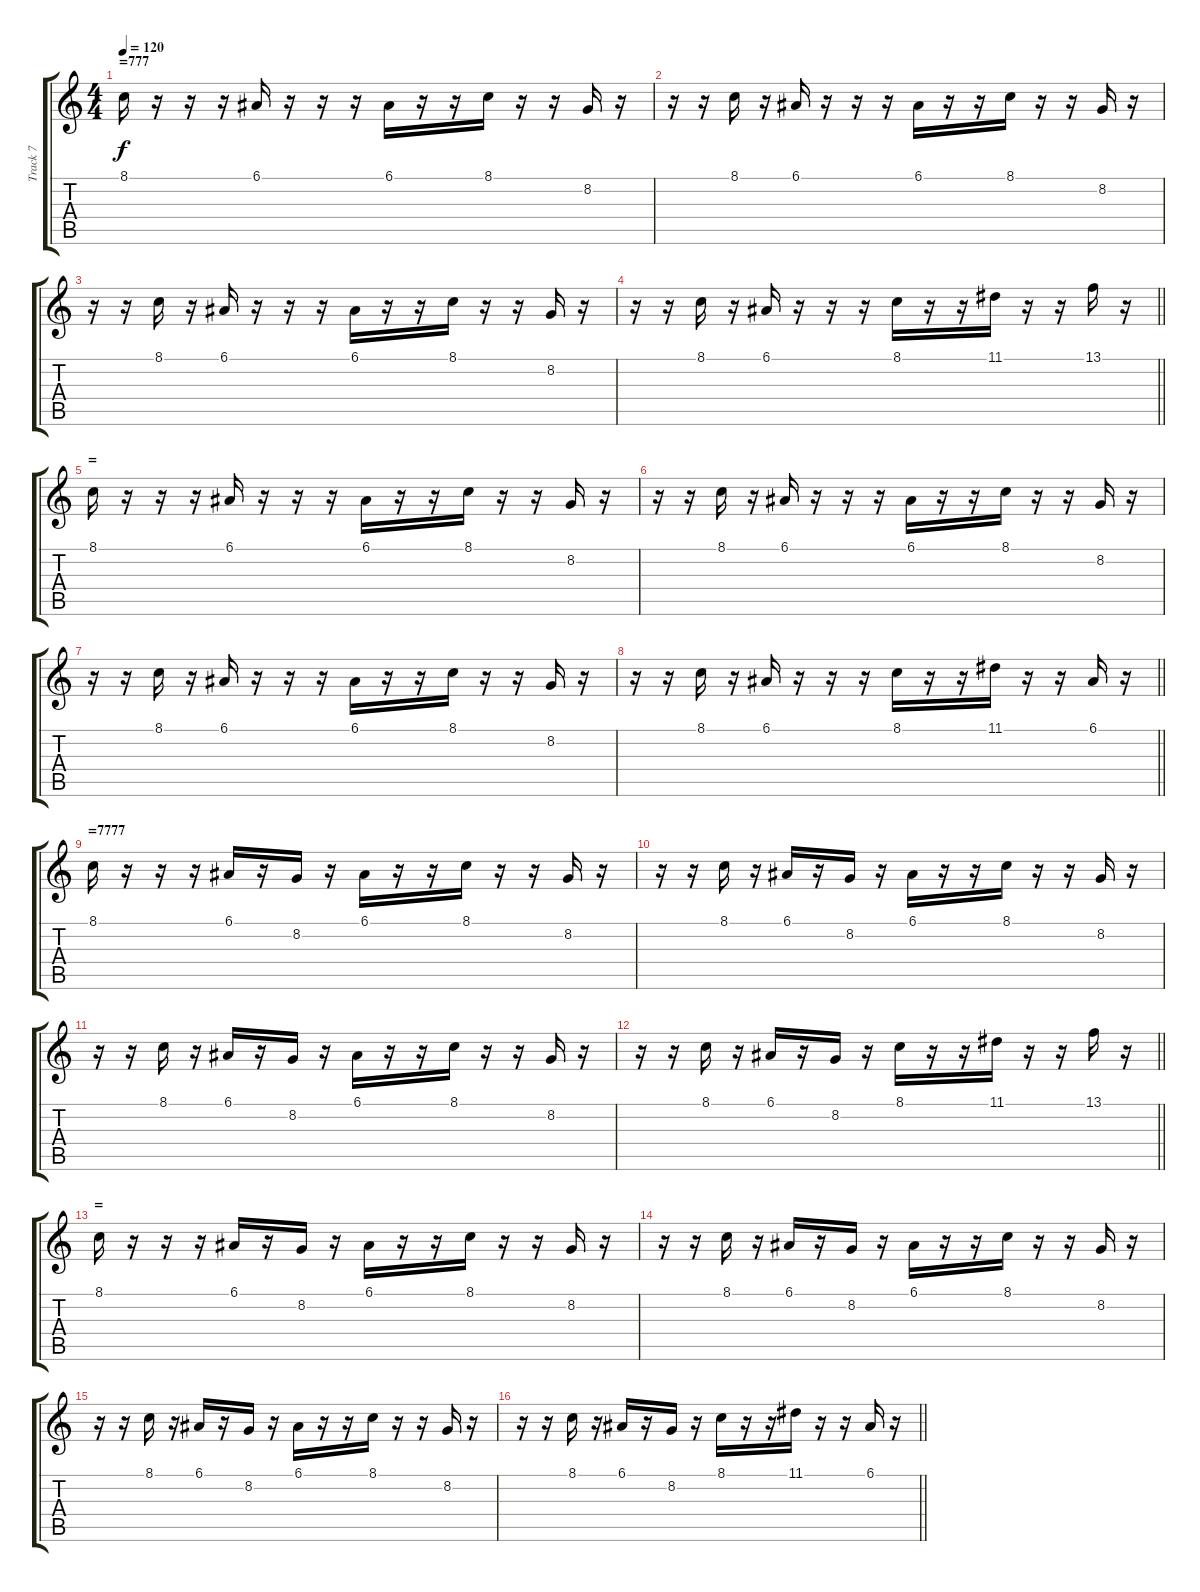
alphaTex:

\track ("Track 7" "Track 7") {instrument lead1square}
\staff {score tabs}
\tuning (E4 B3 G3 D3 A2 E2) {hide}
\ts (4 4)
\section ("" "=777")
\tempo 120
\clef g2
\ks c
8.1.16{dy f} r.16 r.16 r.16 6.1.16 r.16 r.16 r.16 6.1.16 r.16 r.16 8.1.16 r.16 r.16 8.2.16 r.16 |
r.16 r.16 8.1.16 r.16 6.1.16 r.16 r.16 r.16 6.1.16 r.16 r.16 8.1.16 r.16 r.16 8.2.16 r.16 |
r.16 r.16 8.1.16 r.16 6.1.16 r.16 r.16 r.16 6.1.16 r.16 r.16 8.1.16 r.16 r.16 8.2.16 r.16 |
\barLineRight lightlight
r.16 r.16 8.1.16 r.16 6.1.16 r.16 r.16 r.16 8.1.16 r.16 r.16 11.1.16 r.16 r.16 13.1.16 r.16 |
\section ("" "=")
8.1.16 r.16 r.16 r.16 6.1.16 r.16 r.16 r.16 6.1.16 r.16 r.16 8.1.16 r.16 r.16 8.2.16 r.16 |
r.16 r.16 8.1.16 r.16 6.1.16 r.16 r.16 r.16 6.1.16 r.16 r.16 8.1.16 r.16 r.16 8.2.16 r.16 |
r.16 r.16 8.1.16 r.16 6.1.16 r.16 r.16 r.16 6.1.16 r.16 r.16 8.1.16 r.16 r.16 8.2.16 r.16 |
\barLineRight lightlight
r.16 r.16 8.1.16 r.16 6.1.16 r.16 r.16 r.16 8.1.16 r.16 r.16 11.1.16 r.16 r.16 6.1.16 r.16 |
\section ("" "=7777")
8.1.16 r.16 r.16 r.16 6.1.16 r.16 8.2.16 r.16 6.1.16 r.16 r.16 8.1.16 r.16 r.16 8.2.16 r.16 |
r.16 r.16 8.1.16 r.16 6.1.16 r.16 8.2.16 r.16 6.1.16 r.16 r.16 8.1.16 r.16 r.16 8.2.16 r.16 |
r.16 r.16 8.1.16 r.16 6.1.16 r.16 8.2.16 r.16 6.1.16 r.16 r.16 8.1.16 r.16 r.16 8.2.16 r.16 |
\barLineRight lightlight
r.16 r.16 8.1.16 r.16 6.1.16 r.16 8.2.16 r.16 8.1.16 r.16 r.16 11.1.16 r.16 r.16 13.1.16 r.16 |
\section ("" "=")
8.1.16 r.16 r.16 r.16 6.1.16 r.16 8.2.16 r.16 6.1.16 r.16 r.16 8.1.16 r.16 r.16 8.2.16 r.16 |
r.16 r.16 8.1.16 r.16 6.1.16 r.16 8.2.16 r.16 6.1.16 r.16 r.16 8.1.16 r.16 r.16 8.2.16 r.16 |
r.16 r.16 8.1.16 r.16 6.1.16 r.16 8.2.16 r.16 6.1.16 r.16 r.16 8.1.16 r.16 r.16 8.2.16 r.16 |
\barLineRight lightlight
r.16 r.16 8.1.16 r.16 6.1.16 r.16 8.2.16 r.16 8.1.16 r.16 r.16 11.1.16 r.16 r.16 6.1.16 r.16
